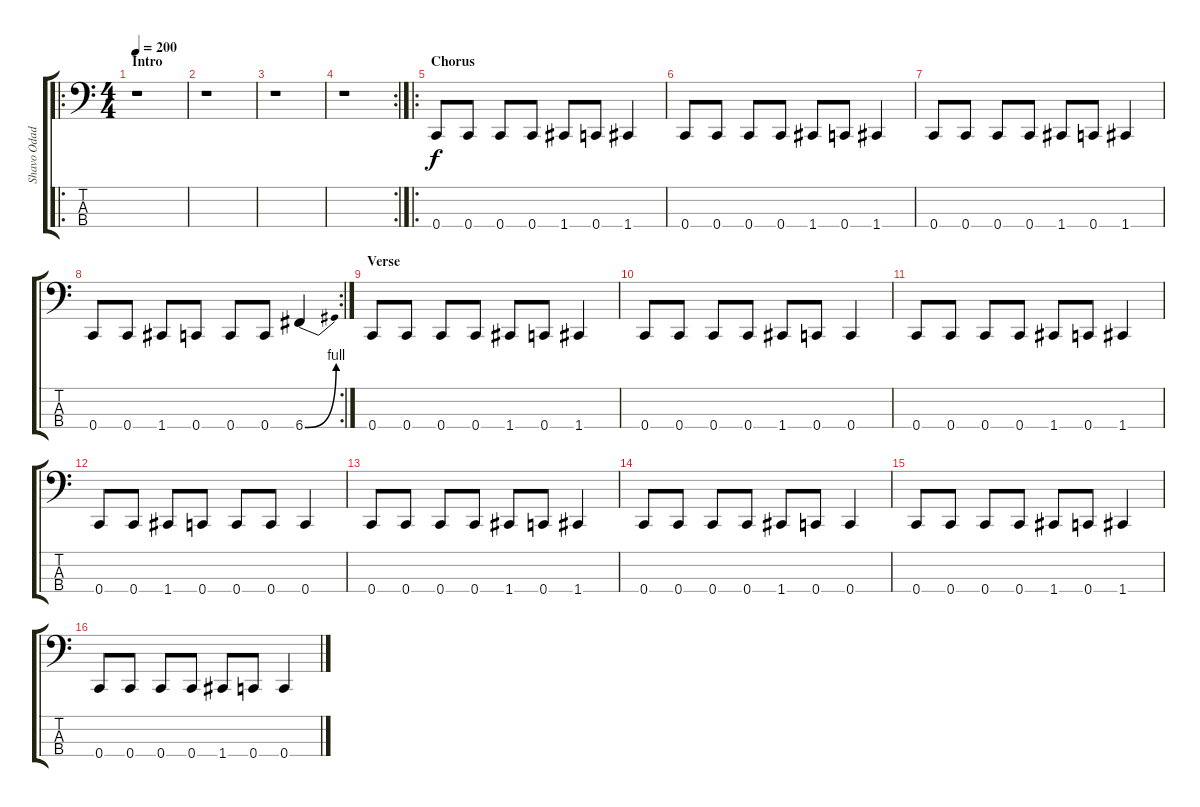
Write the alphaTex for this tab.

\track ("Shavo Odadjian" "Shavo Odad") {instrument electricbassfinger}
\staff {score tabs}
\tuning (F2 C2 G1 C1) {hide}
\ro
\ts (4 4)
\section ("" "Intro")
\tempo 200
\clef f4
\ks c
r.1{dy f instrument electricbassfinger} |
r.1 |
r.1 |
\rc 2
r.1 |
\ro
\section ("" "Chorus")
0.4.8 0.4.8 0.4.8 0.4.8 1.4.8 0.4.8 1.4.4 |
0.4.8 0.4.8 0.4.8 0.4.8 1.4.8 0.4.8 1.4.4 |
0.4.8 0.4.8 0.4.8 0.4.8 1.4.8 0.4.8 1.4.4 |
\rc 2
0.4.8 0.4.8 1.4.8 0.4.8 0.4.8 0.4.8 6.4{be (bend 0 0 60 4)}.4 |
\section ("" "Verse")
0.4.8 0.4.8 0.4.8 0.4.8 1.4.8 0.4.8 1.4.4 |
0.4.8 0.4.8 0.4.8 0.4.8 1.4.8 0.4.8 0.4.4 |
0.4.8 0.4.8 0.4.8 0.4.8 1.4.8 0.4.8 1.4.4 |
0.4.8 0.4.8 1.4.8 0.4.8 0.4.8 0.4.8 0.4.4 |
0.4.8 0.4.8 0.4.8 0.4.8 1.4.8 0.4.8 1.4.4 |
0.4.8 0.4.8 0.4.8 0.4.8 1.4.8 0.4.8 0.4.4 |
0.4.8 0.4.8 0.4.8 0.4.8 1.4.8 0.4.8 1.4.4 |
0.4.8 0.4.8 0.4.8 0.4.8 1.4.8 0.4.8 0.4.4
